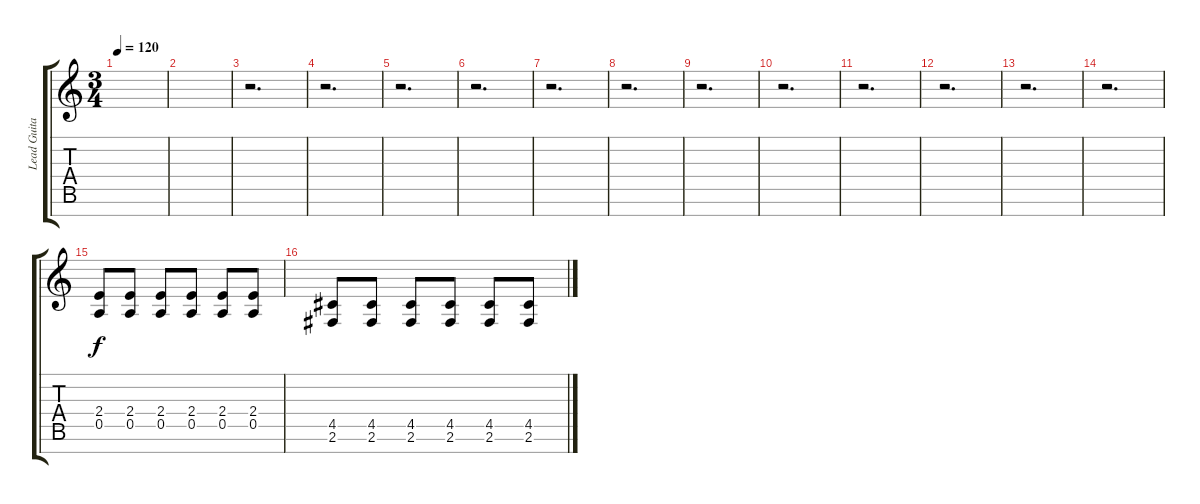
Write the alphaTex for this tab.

\track ("Lead Guitar I" "Lead Guita") {solo instrument distortionguitar}
\staff {score tabs}
\tuning (E4 B3 G3 D3 A2 E2 B1) {hide}
\ts (3 4)
\tempo 120
\clef g2
\ks c
|
|
r.2{d} |
r.2{d} |
r.2{d} |
r.2{d} |
r.2{d} |
r.2{d} |
r.2{d} |
r.2{d} |
r.2{d} |
r.2{d} |
r.2{d} |
r.2{d} |
(2.4 0.5).8 (2.4 0.5).8 (2.4 0.5).8 (2.4 0.5).8 (2.4 0.5).8 (2.4 0.5).8 |
(4.5 2.6).8 (4.5 2.6).8 (4.5 2.6).8 (4.5 2.6).8 (4.5 2.6).8 (4.5 2.6).8
